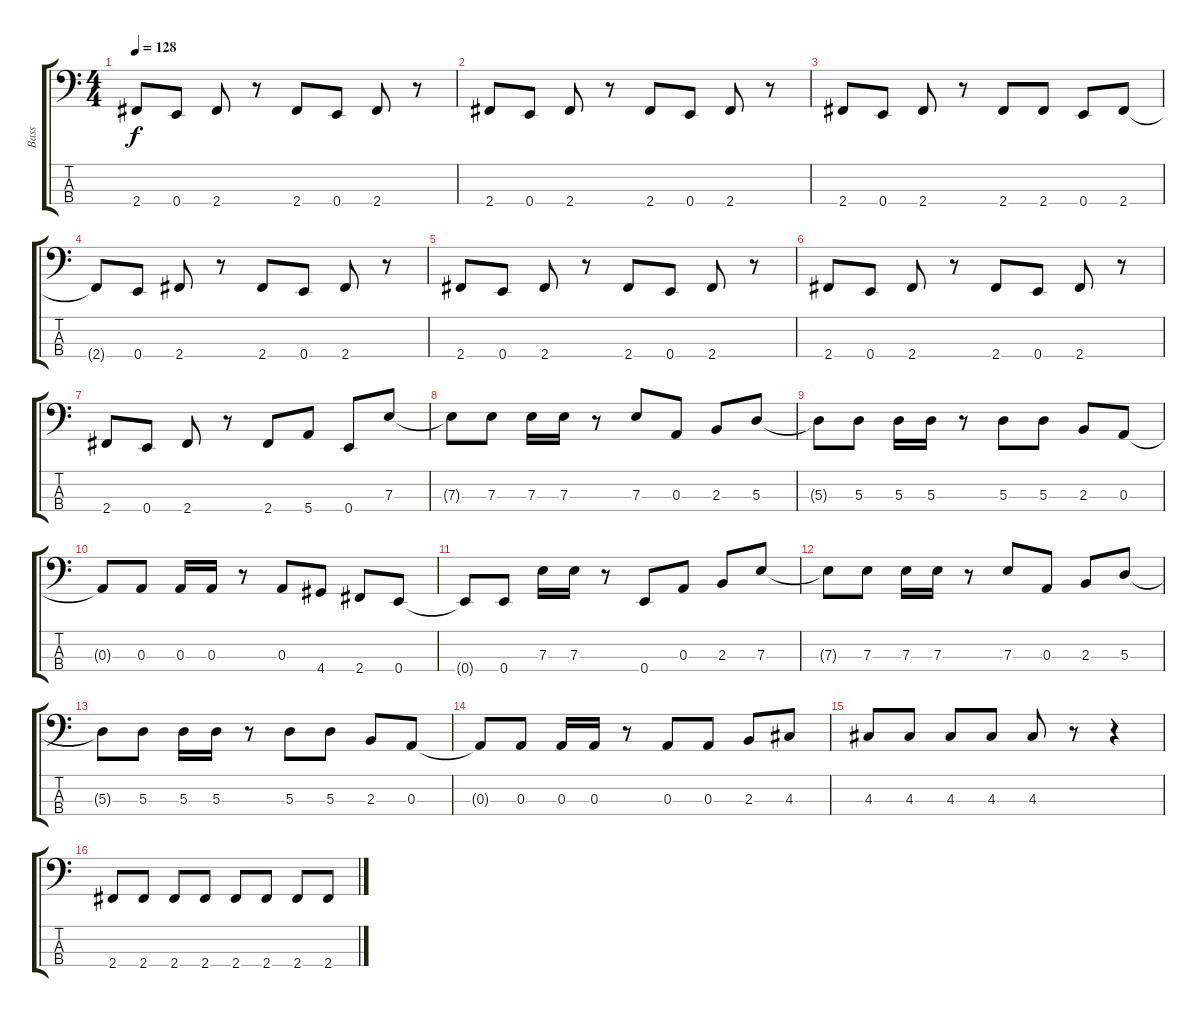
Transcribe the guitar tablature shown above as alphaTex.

\track ("Bass" "Bass") {instrument electricbasspick}
\staff {score tabs}
\tuning (G2 D2 A1 E1) {hide}
\ts (4 4)
\tempo 128
\clef f4
\ks c
2.4.8{dy f} 0.4.8 2.4.8 r.8 2.4.8 0.4.8 2.4.8 r.8 |
2.4.8 0.4.8 2.4.8 r.8 2.4.8 0.4.8 2.4.8 r.8 |
2.4.8 0.4.8 2.4.8 r.8 2.4.8 2.4.8 0.4.8 2.4.8 |
2.4{t}.8 0.4.8 2.4.8 r.8 2.4.8 0.4.8 2.4.8 r.8 |
2.4.8 0.4.8 2.4.8 r.8 2.4.8 0.4.8 2.4.8 r.8 |
2.4.8 0.4.8 2.4.8 r.8 2.4.8 0.4.8 2.4.8 r.8 |
2.4.8 0.4.8 2.4.8 r.8 2.4.8 5.4.8 0.4.8 7.3.8 |
7.3{t}.8 7.3.8 7.3.16 7.3.16 r.8 7.3.8 0.3.8 2.3.8 5.3.8 |
5.3{t}.8 5.3.8 5.3.16 5.3.16 r.8 5.3.8 5.3.8 2.3.8 0.3.8 |
0.3{t}.8 0.3.8 0.3.16 0.3.16 r.8 0.3.8 4.4.8 2.4.8 0.4.8 |
0.4{t}.8 0.4.8 7.3.16 7.3.16 r.8 0.4.8 0.3.8 2.3.8 7.3.8 |
7.3{t}.8 7.3.8 7.3.16 7.3.16 r.8 7.3.8 0.3.8 2.3.8 5.3.8 |
5.3{t}.8 5.3.8 5.3.16 5.3.16 r.8 5.3.8 5.3.8 2.3.8 0.3.8 |
0.3{t}.8 0.3.8 0.3.16 0.3.16 r.8 0.3.8 0.3.8 2.3.8 4.3.8 |
4.3.8 4.3.8 4.3.8 4.3.8 4.3.8 r.8 r.4 |
2.4.8 2.4.8 2.4.8 2.4.8 2.4.8 2.4.8 2.4.8 2.4.8
